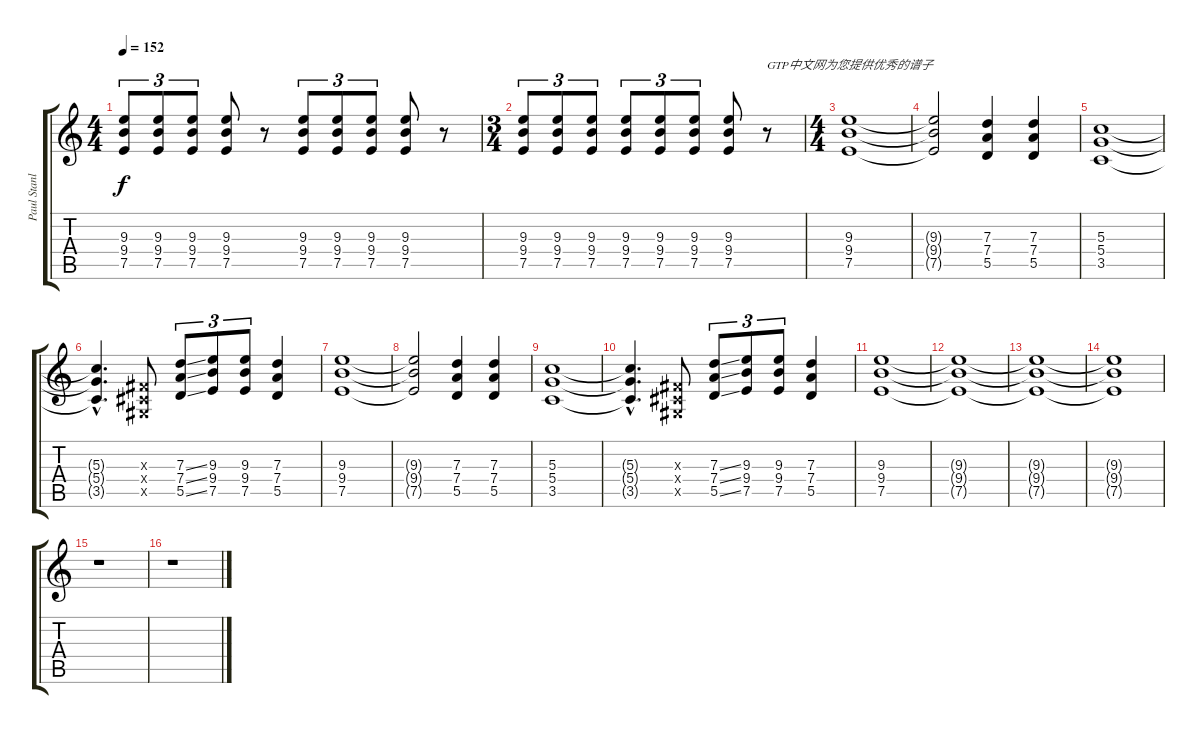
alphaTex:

\track ("Paul Stanley" "Paul Stanl") {instrument electricguitarmuted}
\staff {score tabs}
\tuning (E4 B3 G3 D3 A2 E2) {hide}
\ts (4 4)
\tempo 152
\clef g2
\ks c
(9.3 9.4 7.5).8{tu (3 2) dy f instrument electricguitarmuted} (9.3 9.4 7.5).8{tu (3 2)} (9.3 9.4 7.5).8{tu (3 2)} (9.3 9.4 7.5).8 r.8 (9.3 9.4 7.5).8{tu (3 2)} (9.3 9.4 7.5).8{tu (3 2)} (9.3 9.4 7.5).8{tu (3 2)} (9.3 9.4 7.5).8 r.8 |
\ts (3 4)
(9.3 9.4 7.5).8{tu (3 2)} (9.3 9.4 7.5).8{tu (3 2)} (9.3 9.4 7.5).8{tu (3 2)} (9.3 9.4 7.5).8{tu (3 2)} (9.3 9.4 7.5).8{tu (3 2)} (9.3 9.4 7.5).8{tu (3 2)} (9.3 9.4 7.5).8 r.8{txt "GTP中文网为您提供优秀的谱子"} |
\ts (4 4)
(9.3 9.4 7.5).1 |
(9.3{t} 9.4{t} 7.5{t}).2 (7.3 7.4 5.5).4 (7.3 7.4 5.5).4 |
(5.3 5.4 3.5).1 |
(5.3{hac t} 5.4{hac t} 3.5{hac t}).4{d} (-1.3{x} -1.4{x} -1.5{x}).8 (7.3{ss} 7.4{ss} 5.5{ss}).8{tu (3 2)} (9.3 9.4 7.5).8{tu (3 2)} (9.3 9.4 7.5).8{tu (3 2)} (7.3 7.4 5.5).4 |
(9.3 9.4 7.5).1 |
(9.3{t} 9.4{t} 7.5{t}).2 (7.3 7.4 5.5).4 (7.3 7.4 5.5).4 |
(5.3 5.4 3.5).1 |
(5.3{hac t} 5.4{hac t} 3.5{hac t}).4{d} (-1.3{x} -1.4{x} -1.5{x}).8 (7.3{ss} 7.4{ss} 5.5{ss}).8{tu (3 2)} (9.3 9.4 7.5).8{tu (3 2)} (9.3 9.4 7.5).8{tu (3 2)} (7.3 7.4 5.5).4 |
(9.3 9.4 7.5).1 |
(9.3{t} 9.4{t} 7.5{t}).1 |
(9.3{t} 9.4{t} 7.5{t}).1 |
(9.3{t} 9.4{t} 7.5{t}).1 |
r.1 |
r.1
